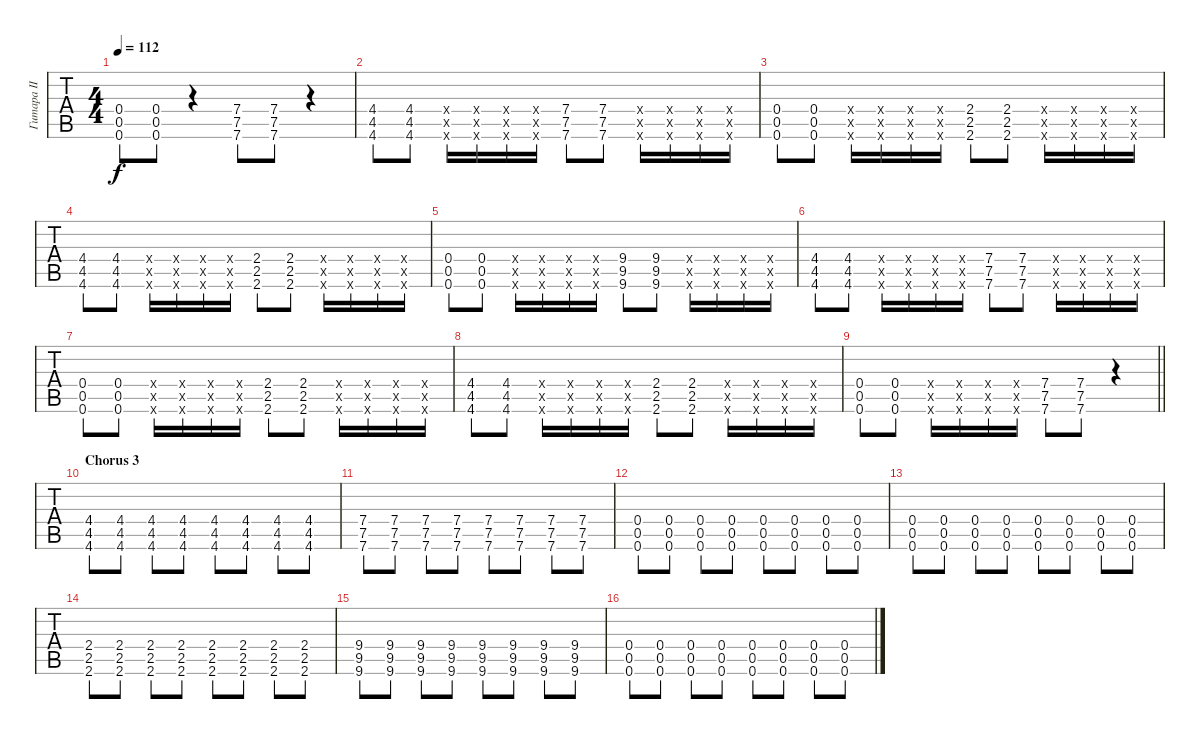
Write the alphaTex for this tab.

\track ("Гитара II" "Гитара II") {instrument overdrivenguitar}
\staff {tabs}
\tuning (E4 B3 G3 D3 A2 D2) {hide}
\ts (4 4)
\tempo 112
\clef g2
\ks c
(0.4 0.5 0.6).8{dy f} (0.4 0.5 0.6).8 r.4 (7.4 7.5 7.6).8 (7.4 7.5 7.6).8 r.4 |
(4.4 4.5 4.6).8 (4.4 4.5 4.6).8 (0.4{x} 0.5{x} 0.6{x}).16 (0.4{x} 0.5{x} 0.6{x}).16 (0.4{x} 0.5{x} 0.6{x}).16 (0.4{x} 0.5{x} 0.6{x}).16 (7.4 7.5 7.6).8 (7.4 7.5 7.6).8 (0.4{x} 0.5{x} 0.6{x}).16 (0.4{x} 0.5{x} 0.6{x}).16 (0.4{x} 0.5{x} 0.6{x}).16 (0.4{x} 0.5{x} 0.6{x}).16 |
(0.4 0.5 0.6).8 (0.4 0.5 0.6).8 (0.4{x} 0.5{x} 0.6{x}).16 (0.4{x} 0.5{x} 0.6{x}).16 (0.4{x} 0.5{x} 0.6{x}).16 (0.4{x} 0.5{x} 0.6{x}).16 (2.4 2.5 2.6).8 (2.4 2.5 2.6).8 (0.4{x} 0.5{x} 0.6{x}).16 (0.4{x} 0.5{x} 0.6{x}).16 (0.4{x} 0.5{x} 0.6{x}).16 (0.4{x} 0.5{x} 0.6{x}).16 |
(4.4 4.5 4.6).8 (4.4 4.5 4.6).8 (0.4{x} 0.5{x} 0.6{x}).16 (0.4{x} 0.5{x} 0.6{x}).16 (0.4{x} 0.5{x} 0.6{x}).16 (0.4{x} 0.5{x} 0.6{x}).16 (2.4 2.5 2.6).8 (2.4 2.5 2.6).8 (0.4{x} 0.5{x} 0.6{x}).16 (0.4{x} 0.5{x} 0.6{x}).16 (0.4{x} 0.5{x} 0.6{x}).16 (0.4{x} 0.5{x} 0.6{x}).16 |
(0.4 0.5 0.6).8 (0.4 0.5 0.6).8 (0.4{x} 0.5{x} 0.6{x}).16 (0.4{x} 0.5{x} 0.6{x}).16 (0.4{x} 0.5{x} 0.6{x}).16 (0.4{x} 0.5{x} 0.6{x}).16 (9.4 9.5 9.6).8 (9.4 9.5 9.6).8 (0.4{x} 0.5{x} 0.6{x}).16 (0.4{x} 0.5{x} 0.6{x}).16 (0.4{x} 0.5{x} 0.6{x}).16 (0.4{x} 0.5{x} 0.6{x}).16 |
(4.4 4.5 4.6).8 (4.4 4.5 4.6).8 (0.4{x} 0.5{x} 0.6{x}).16 (0.4{x} 0.5{x} 0.6{x}).16 (0.4{x} 0.5{x} 0.6{x}).16 (0.4{x} 0.5{x} 0.6{x}).16 (7.4 7.5 7.6).8 (7.4 7.5 7.6).8 (0.4{x} 0.5{x} 0.6{x}).16 (0.4{x} 0.5{x} 0.6{x}).16 (0.4{x} 0.5{x} 0.6{x}).16 (0.4{x} 0.5{x} 0.6{x}).16 |
(0.4 0.5 0.6).8 (0.4 0.5 0.6).8 (0.4{x} 0.5{x} 0.6{x}).16 (0.4{x} 0.5{x} 0.6{x}).16 (0.4{x} 0.5{x} 0.6{x}).16 (0.4{x} 0.5{x} 0.6{x}).16 (2.4 2.5 2.6).8 (2.4 2.5 2.6).8 (0.4{x} 0.5{x} 0.6{x}).16 (0.4{x} 0.5{x} 0.6{x}).16 (0.4{x} 0.5{x} 0.6{x}).16 (0.4{x} 0.5{x} 0.6{x}).16 |
(4.4 4.5 4.6).8 (4.4 4.5 4.6).8 (0.4{x} 0.5{x} 0.6{x}).16 (0.4{x} 0.5{x} 0.6{x}).16 (0.4{x} 0.5{x} 0.6{x}).16 (0.4{x} 0.5{x} 0.6{x}).16 (2.4 2.5 2.6).8 (2.4 2.5 2.6).8 (0.4{x} 0.5{x} 0.6{x}).16 (0.4{x} 0.5{x} 0.6{x}).16 (0.4{x} 0.5{x} 0.6{x}).16 (0.4{x} 0.5{x} 0.6{x}).16 |
\barLineRight lightlight
(0.4 0.5 0.6).8 (0.4 0.5 0.6).8 (0.4{x} 0.5{x} 0.6{x}).16 (0.4{x} 0.5{x} 0.6{x}).16 (0.4{x} 0.5{x} 0.6{x}).16 (0.4{x} 0.5{x} 0.6{x}).16 (7.4 7.5 7.6).8 (7.4 7.5 7.6).8 r.4 |
\section ("" "Chorus 3")
(4.4 4.5 4.6).8 (4.4 4.5 4.6).8 (4.4 4.5 4.6).8 (4.4 4.5 4.6).8 (4.4 4.5 4.6).8 (4.4 4.5 4.6).8 (4.4 4.5 4.6).8 (4.4 4.5 4.6).8 |
(7.4 7.5 7.6).8 (7.4 7.5 7.6).8 (7.4 7.5 7.6).8 (7.4 7.5 7.6).8 (7.4 7.5 7.6).8 (7.4 7.5 7.6).8 (7.4 7.5 7.6).8 (7.4 7.5 7.6).8 |
(0.4 0.5 0.6).8 (0.4 0.5 0.6).8 (0.4 0.5 0.6).8 (0.4 0.5 0.6).8 (0.4 0.5 0.6).8 (0.4 0.5 0.6).8 (0.4 0.5 0.6).8 (0.4 0.5 0.6).8 |
(0.4 0.5 0.6).8 (0.4 0.5 0.6).8 (0.4 0.5 0.6).8 (0.4 0.5 0.6).8 (0.4 0.5 0.6).8 (0.4 0.5 0.6).8 (0.4 0.5 0.6).8 (0.4 0.5 0.6).8 |
(2.4 2.5 2.6).8 (2.4 2.5 2.6).8 (2.4 2.5 2.6).8 (2.4 2.5 2.6).8 (2.4 2.5 2.6).8 (2.4 2.5 2.6).8 (2.4 2.5 2.6).8 (2.4 2.5 2.6).8 |
(9.4 9.5 9.6).8 (9.4 9.5 9.6).8 (9.4 9.5 9.6).8 (9.4 9.5 9.6).8 (9.4 9.5 9.6).8 (9.4 9.5 9.6).8 (9.4 9.5 9.6).8 (9.4 9.5 9.6).8 |
(0.4 0.5 0.6).8 (0.4 0.5 0.6).8 (0.4 0.5 0.6).8 (0.4 0.5 0.6).8 (0.4 0.5 0.6).8 (0.4 0.5 0.6).8 (0.4 0.5 0.6).8 (0.4 0.5 0.6).8
